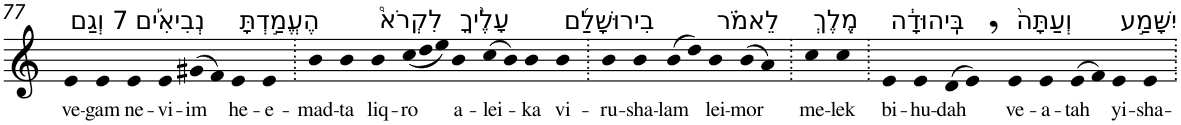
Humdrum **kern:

**kern	**text
*part1	*part1
*staff1	*staff1
*I"Piano	*
*I'Pno	*
!!LO:PB:g=z
*clefG2	*
*k[]	*
=77	=77
!LO:TX:a:t=7 וְגַם	!
!	!LO:LY:b
4e	ve-
!	!LO:LY:b
4e	-gam
!LO:TX:a:t=נְבִיאִ֡ים	!
!	!LO:LY:b
4e	ne-
!	!LO:LY:b
4e	-vi-
!	!LO:LY:b
(>8g#X	-im
8f)	.
!LO:TX:a:t=הֶעֱמַ֣דְתָּ	!
!	!LO:LY:b
4e	he-
!	!LO:LY:b
4e	-e-
=78.	=78.
!	!LO:LY:b
4b	-mad-
!	!LO:LY:b
4b	-ta
!LO:TX:a:t=לִקְרֹא֩	!
!	!LO:LY:b
4b	liq-
*Xtuplet	*
!	!LO:LY:b
(<12cc	-ro
12dd	.
12ee)	.
!LO:TX:a:t=עָלֶ֨יךָ	!
!	!LO:LY:b
4b	a-
!	!LO:LY:b
(>8cc	-lei-
8b)	.
!	!LO:LY:b
4b	-ka
!LO:TX:a:t=בִירוּשָׁלִַ֜ם	!
!	!LO:LY:b
4b	vi-
=79.	=79.
!	!LO:LY:b
4b	-ru-
!	!LO:LY:b
4b	-sha-
!	!LO:LY:b
(>8b	-lam
8dd)	.
!LO:TX:a:t=לֵאמֹ֗ר	!
!	!LO:LY:b
4b	lei-
!	!LO:LY:b
(>8b	-mor
8a)	.
=80.	=80.
!LO:TX:a:t=מֶ֚לֶךְ	!
!	!LO:LY:b
4cc	me-
!	!LO:LY:b
4cc	-lek
=81.	=81.
!LO:TX:a:t=בִּֽיהוּדָ֔ה	!
!	!LO:LY:b
4e	bi-
!	!LO:LY:b
4e	-hu-
!	!LO:LY:b
(>8d	-dah
8e,)	.
!LO:TX:a:t=וְעַתָּה֙	!
!	!LO:LY:b
4e	ve-
!	!LO:LY:b
4e	-a-
!	!LO:LY:b
(>8e	-tah
8f)	.
!LO:TX:a:t=יִשָּׁמַ֣ע	!
!	!LO:LY:b
4e	yi-
!	!LO:LY:b
4e	-sha-
=.	=.
*-	*-
